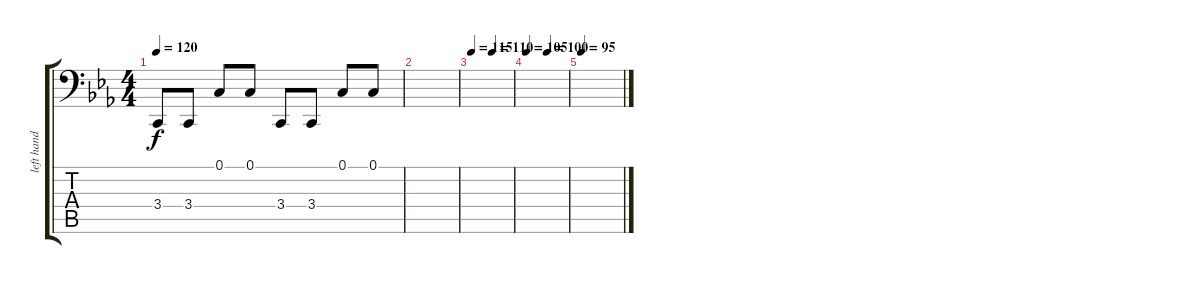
\track ("left hand piano 2" "left hand ") {instrument brightacousticpiano}
\staff {score tabs}
\tuning (C3 G2 D2 A1 E1 B0) {hide}
\ts (4 4)
\tempo 120
\clef f4
\ks eb
3.4.8{dy f} 3.4.8 0.1.8 0.1.8 3.4.8 3.4.8 0.1.8 0.1.8 |
|
\tempo 115
\tempo (110 0.5)
|
\tempo 105
\tempo (100 0.5)
|
\tempo 95
